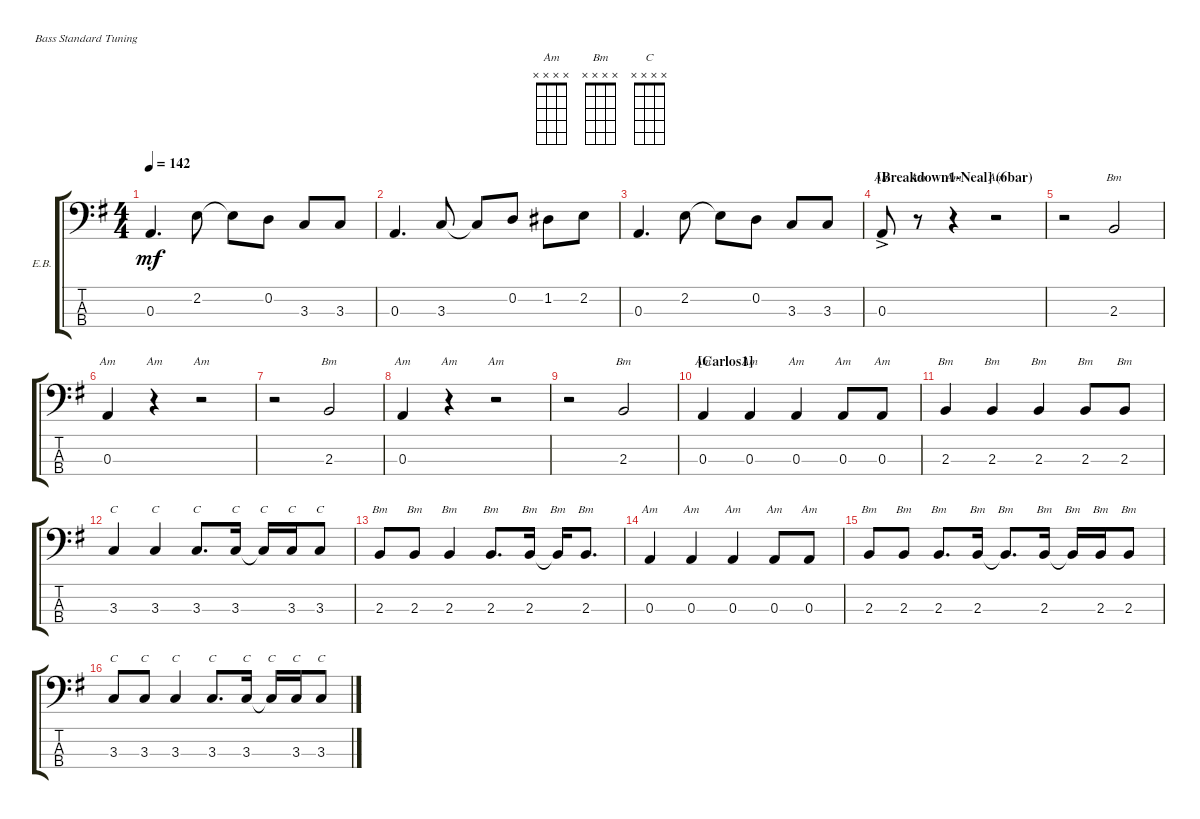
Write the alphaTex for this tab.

\bracketExtendMode groupsimilarinstruments
\firstSystemTrackNameOrientation horizontal
\otherSystemsTrackNameOrientation horizontal
\track ("Electric Bass" "E.B.") {instrument electricbassfinger}
\staff {score tabs}
\tuning (G2 D2 A1 E1)
\chord ("Am" x x x x)
\chord ("Bm" x x x x)
\chord ("C" x x x x)
\ts (4 4)
\tempo 142
\clef f4
\ks eminor
0.3.4{d dy mf} 2.2.8 2.2{t}.8 0.2.8 3.3.8 3.3.8 |
0.3.4{d} 3.3.8 3.3{t}.8 0.2.8 1.2.8 2.2.8 |
0.3.4{d} 2.2.8 2.2{t}.8 0.2.8 3.3.8 3.3.8 |
\section ("" "[Breakdown1-Neal] (6bar)    ")
0.3{ac}.8{ch "Am"} r.8{ch "Am"} r.4{ch "Am"} r.2{ch "Am"} |
r.2 2.3.2{ch "Bm"} |
0.3.4{ch "Am"} r.4{ch "Am"} r.2{ch "Am"} |
r.2 2.3.2{ch "Bm"} |
0.3.4{ch "Am"} r.4{ch "Am"} r.2{ch "Am"} |
r.2 2.3.2{ch "Bm"} |
\section ("" "[Carlos1] ")
0.3.4{ch "Am"} 0.3.4{ch "Am"} 0.3.4{ch "Am"} 0.3.8{ch "Am"} 0.3.8{ch "Am"} |
2.3.4{ch "Bm"} 2.3.4{ch "Bm"} 2.3.4{ch "Bm"} 2.3.8{ch "Bm"} 2.3.8{ch "Bm"} |
3.3.4{ch "C"} 3.3.4{ch "C"} 3.3.8{d ch "C"} 3.3.16{ch "C"} 3.3{t}.16{ch "C"} 3.3.16{ch "C"} 3.3.8{ch "C"} |
2.3.8{ch "Bm"} 2.3.8{ch "Bm"} 2.3.4{ch "Bm"} 2.3.8{d ch "Bm"} 2.3.16{ch "Bm"} 2.3{t}.16{ch "Bm"} 2.3.8{d ch "Bm"} |
0.3.4{ch "Am"} 0.3.4{ch "Am"} 0.3.4{ch "Am"} 0.3.8{ch "Am"} 0.3.8{ch "Am"} |
2.3.8{ch "Bm"} 2.3.8{ch "Bm"} 2.3.8{d ch "Bm"} 2.3.16{ch "Bm"} 2.3{t}.8{d ch "Bm"} 2.3.16{ch "Bm"} 2.3{t}.16{ch "Bm"} 2.3.16{ch "Bm"} 2.3.8{ch "Bm"} |
3.3.8{ch "C"} 3.3.8{ch "C"} 3.3.4{ch "C"} 3.3.8{d ch "C"} 3.3.16{ch "C"} 3.3{t}.16{ch "C"} 3.3.16{ch "C"} 3.3.8{ch "C"}
